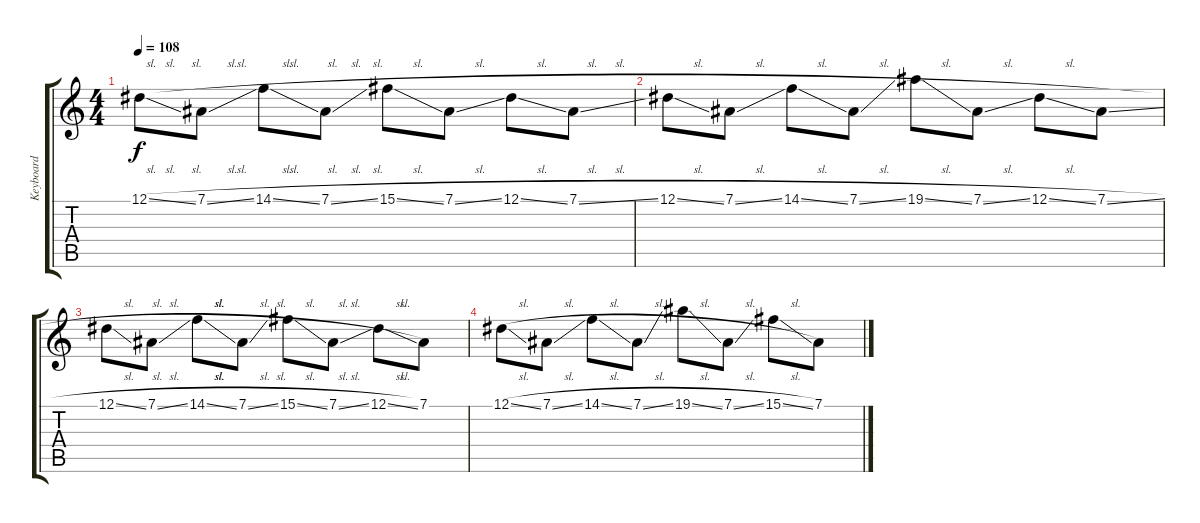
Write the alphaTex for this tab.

\track ("Keyboard" "Keyboard") {instrument drawbarorgan}
\staff {score tabs}
\tuning (Eb4 Bb3 Gb3 Db3 Ab2 Eb2) {hide}
\ts (4 4)
\tempo 108
\clef g2
\ks c
12.1{sl}.8{dy f instrument lead2sawtooth} 7.1{sl}.8 14.1{sl}.8 7.1{sl}.8 15.1{sl}.8 7.1{sl}.8 12.1{sl}.8 7.1{sl}.8 |
12.1{sl}.8 7.1{sl}.8 14.1{sl}.8 7.1{sl}.8 19.1{sl}.8 7.1{sl}.8 12.1{sl}.8 7.1{sl}.8 |
12.1{sl}.8{instrument lead2sawtooth} 7.1{sl}.8 14.1{sl}.8 7.1{sl}.8 15.1{sl}.8 7.1{sl}.8 12.1{sl}.8 7.1.8 |
12.1{sl}.8{volume 11 instrument lead2sawtooth} 7.1{sl}.8 14.1{sl}.8 7.1{sl}.8 19.1{sl}.8 7.1{sl}.8 15.1{sl}.8 7.1.8
